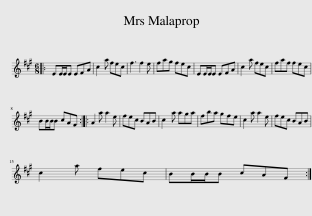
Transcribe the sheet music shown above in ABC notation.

X:1
L:1/8
M:6/8
I:linebreak $
K:A
V:1 treble
V:1
|: EE/E/E EFA | c2 a fec | f3 f2 e | fag fec | EE/E/E EFA | %5
 c2 a fec | faf fec |$ BB/B/B cAF :: A2 a a2 e | fec BAB | %10
 c2 a aga | fba gfe | c2 a a2 e | fec BAB |$ c2 a fec | %15
 BB/B/B cAF :| %16
